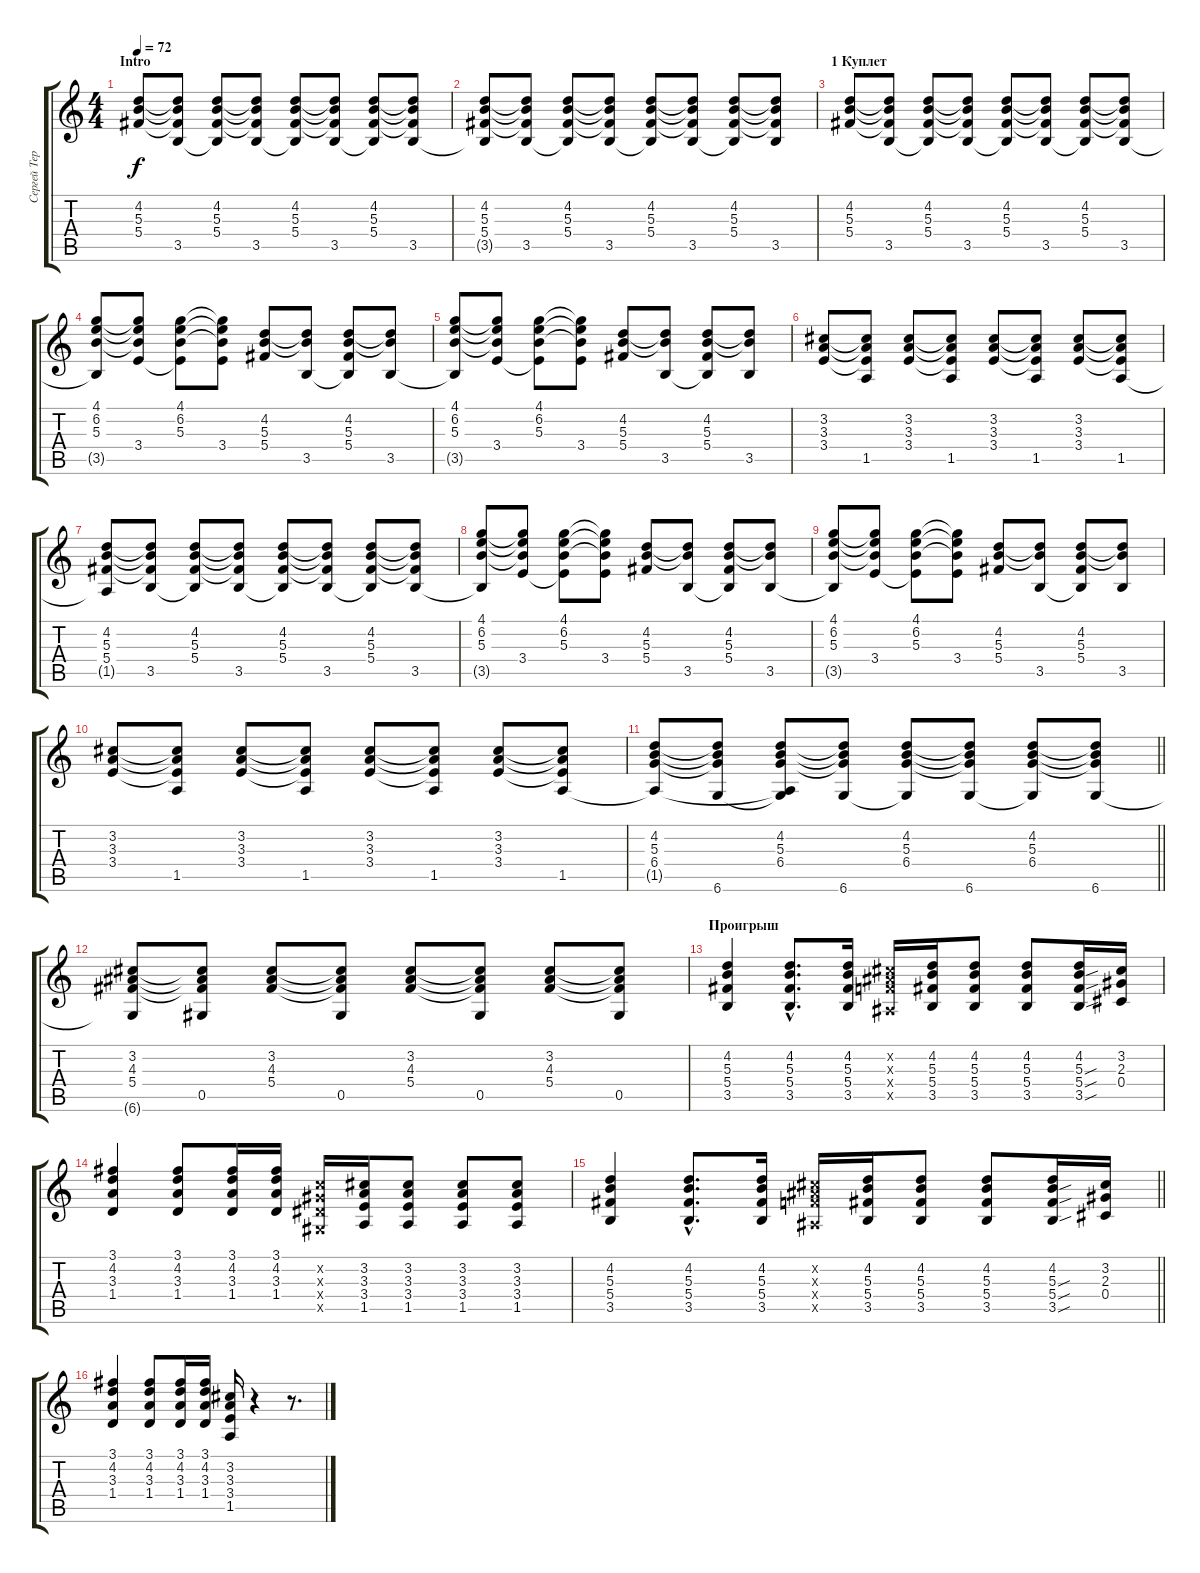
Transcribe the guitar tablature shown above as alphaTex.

\track ("Сергей Терентьев (Rhythm)" "Сергей Тер") {instrument distortionguitar}
\staff {score tabs}
\tuning (Eb4 Bb3 Gb3 Db3 Ab2 Db2) {hide}
\ts (4 4)
\section ("" "Intro")
\tempo 72
\clef g2
\ks c
(4.2 5.3 5.4).8{dy f volume 8 instrument electricguitarjazz} (4.2{t} 5.3{t} 5.4{t} 3.5).8 (4.2 5.3 5.4 3.5{t}).8 (4.2{t} 5.3{t} 5.4{t} 3.5).8 (4.2 5.3 5.4 3.5{t}).8 (4.2{t} 5.3{t} 5.4{t} 3.5).8 (4.2 5.3 5.4 3.5{t}).8 (4.2{t} 5.3{t} 5.4{t} 3.5).8 |
(4.2 5.3 5.4 3.5{t}).8 (4.2{t} 5.3{t} 5.4{t} 3.5).8 (4.2 5.3 5.4 3.5{t}).8 (4.2{t} 5.3{t} 5.4{t} 3.5).8 (4.2 5.3 5.4 3.5{t}).8 (4.2{t} 5.3{t} 5.4{t} 3.5).8 (4.2 5.3 5.4 3.5{t}).8 (4.2{t} 5.3{t} 5.4{t} 3.5).8 |
\section ("" "1 Куплет")
(4.2 5.3 5.4).8 (4.2{t} 5.3{t} 5.4{t} 3.5).8 (4.2 5.3 5.4 3.5{t}).8 (4.2{t} 5.3{t} 5.4{t} 3.5).8 (4.2 5.3 5.4 3.5{t}).8 (4.2{t} 5.3{t} 5.4{t} 3.5).8 (4.2 5.3 5.4 3.5{t}).8 (4.2{t} 5.3{t} 5.4{t} 3.5).8 |
(4.1 6.2 5.3 3.5{t}).8 (4.1{t} 6.2{t} 5.3{t} 3.4).8 (4.1 6.2 5.3 3.4{t}).8 (4.1{t} 6.2{t} 5.3{t} 3.4).8 (4.2 5.3 5.4).8 (4.2{t} 5.3{t} 3.5).8 (4.2 5.3 5.4 3.5{t}).8 (4.2{t} 5.3{t} 3.5).8 |
(4.1 6.2 5.3 3.5{t}).8 (4.1{t} 6.2{t} 5.3{t} 3.4).8 (4.1 6.2 5.3 3.4{t}).8 (4.1{t} 6.2{t} 5.3{t} 3.4).8 (4.2 5.3 5.4).8 (4.2{t} 5.3{t} 3.5).8 (4.2 5.3 5.4 3.5{t}).8 (4.2{t} 5.3{t} 3.5).8 |
(3.2 3.3 3.4).8 (3.2{t} 3.3{t} 3.4{t} 1.5).8 (3.2 3.3 3.4).8 (3.2{t} 3.3{t} 3.4{t} 1.5).8 (3.2 3.3 3.4).8 (3.2{t} 3.3{t} 3.4{t} 1.5).8 (3.2 3.3 3.4).8 (3.2{t} 3.3{t} 3.4{t} 1.5).8 |
(4.2 5.3 5.4 1.5{t}).8 (4.2{t} 5.3{t} 5.4{t} 3.5).8 (4.2 5.3 5.4 3.5{t}).8 (4.2{t} 5.3{t} 5.4{t} 3.5).8 (4.2 5.3 5.4 3.5{t}).8 (4.2{t} 5.3{t} 5.4{t} 3.5).8 (4.2 5.3 5.4 3.5{t}).8 (4.2{t} 5.3{t} 5.4{t} 3.5).8 |
(4.1 6.2 5.3 3.5{t}).8 (4.1{t} 6.2{t} 5.3{t} 3.4).8 (4.1 6.2 5.3 3.4{t}).8 (4.1{t} 6.2{t} 5.3{t} 3.4).8 (4.2 5.3 5.4).8 (4.2{t} 5.3{t} 3.5).8 (4.2 5.3 5.4 3.5{t}).8 (4.2{t} 5.3{t} 3.5).8 |
(4.1 6.2 5.3 3.5{t}).8 (4.1{t} 6.2{t} 5.3{t} 3.4).8 (4.1 6.2 5.3 3.4{t}).8 (4.1{t} 6.2{t} 5.3{t} 3.4).8 (4.2 5.3 5.4).8 (4.2{t} 5.3{t} 3.5).8 (4.2 5.3 5.4 3.5{t}).8 (4.2{t} 5.3{t} 3.5).8 |
(3.2 3.3 3.4).8 (3.2{t} 3.3{t} 3.4{t} 1.5).8 (3.2 3.3 3.4).8 (3.2{t} 3.3{t} 3.4{t} 1.5).8 (3.2 3.3 3.4).8 (3.2{t} 3.3{t} 3.4{t} 1.5).8 (3.2 3.3 3.4).8 (3.2{t} 3.3{t} 3.4{t} 1.5).8 |
\barLineRight lightlight
(4.2 5.3 6.4 1.5{t}).8 (4.2{t} 5.3{t} 6.4{t} 6.6).8 (4.2 5.3 6.4 1.5{t} 6.6{t}).8 (4.2{t} 5.3{t} 6.4{t} 6.6).8 (4.2 5.3 6.4 6.6{t}).8 (4.2{t} 5.3{t} 6.4{t} 6.6).8 (4.2 5.3 6.4 6.6{t}).8 (4.2{t} 5.3{t} 6.4{t} 6.6).8 |
(3.2 4.3 5.4 6.6{t}).8 (3.2{t} 4.3{t} 5.4{t} 0.5).8 (3.2 4.3 5.4).8 (3.2{t} 4.3{t} 5.4{t} 0.5).8 (3.2 4.3 5.4).8 (3.2{t} 4.3{t} 5.4{t} 0.5).8 (3.2 4.3 5.4).8 (3.2{t} 4.3{t} 5.4{t} 0.5).8 |
\section ("" "Проигрыш")
(4.2 5.3 5.4 3.5).4 (4.2{hac} 5.3{hac} 5.4{hac} 3.5{hac}).8{d} (4.2 5.3 5.4 3.5).16 (3.2{x} 4.3{x} 4.4{x} 2.5{x}).16 (4.2 5.3 5.4 3.5).16 (4.2 5.3 5.4 3.5).8 (4.2 5.3 5.4 3.5).8 (4.2 5.3{sou} 5.4{sou} 3.5{sou}).16 (3.2 2.3 0.4).16 |
(3.1 4.2 3.3 1.4).4 (3.1 4.2 3.3 1.4).8 (3.1 4.2 3.3 1.4).16 (3.1 4.2 3.3 1.4).16 (2.2{x} 2.3{x} 2.4{x} 0.5{x}).16 (3.2 3.3 3.4 1.5).16 (3.2 3.3 3.4 1.5).8 (3.2 3.3 3.4 1.5).8 (3.2 3.3 3.4 1.5).8 |
\barLineRight lightlight
(4.2 5.3 5.4 3.5).4 (4.2{hac} 5.3{hac} 5.4{hac} 3.5{hac}).8{d} (4.2 5.3 5.4 3.5).16 (3.2{x} 4.3{x} 4.4{x} 2.5{x}).16 (4.2 5.3 5.4 3.5).16 (4.2 5.3 5.4 3.5).8 (4.2 5.3 5.4 3.5).8 (4.2 5.3{sou} 5.4{sou} 3.5{sou}).16 (3.2 2.3 0.4).16 |
(3.1 4.2 3.3 1.4).4 (3.1 4.2 3.3 1.4).8 (3.1 4.2 3.3 1.4).16 (3.1 4.2 3.3 1.4).16 (3.2 3.3 3.4 1.5).16 r.4 r.8{d}
